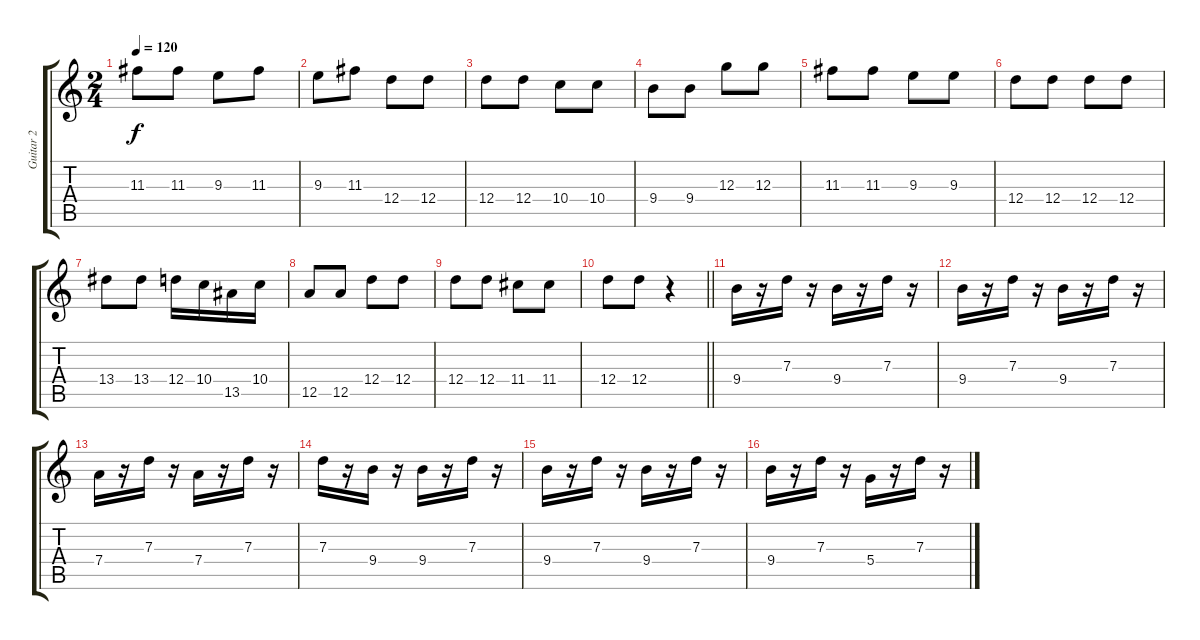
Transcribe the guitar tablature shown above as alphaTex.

\track ("Guitar 2" "Guitar 2") {instrument electricguitarmuted}
\staff {score tabs}
\tuning (E4 B3 G3 D3 A2 E2) {hide}
\ts (2 4)
\tempo 120
\clef g2
\ks c
11.3.8{dy f} 11.3.8 9.3.8 11.3.8 |
9.3.8 11.3.8 12.4.8 12.4.8 |
12.4.8 12.4.8 10.4.8 10.4.8 |
9.4.8 9.4.8 12.3.8 12.3.8 |
11.3.8 11.3.8 9.3.8 9.3.8 |
12.4.8 12.4.8 12.4.8 12.4.8 |
13.4.8 13.4.8 12.4.16 10.4.16 13.5.16 10.4.16 |
12.5.8 12.5.8 12.4.8 12.4.8 |
12.4.8 12.4.8 11.4.8 11.4.8 |
\barLineRight lightlight
12.4.8 12.4.8 r.4 |
9.4.16 r.16 7.3.16 r.16 9.4.16 r.16 7.3.16 r.16 |
9.4.16 r.16 7.3.16 r.16 9.4.16 r.16 7.3.16 r.16 |
7.4.16 r.16 7.3.16 r.16 7.4.16 r.16 7.3.16 r.16 |
7.3.16 r.16 9.4.16 r.16 9.4.16 r.16 7.3.16 r.16 |
9.4.16 r.16 7.3.16 r.16 9.4.16 r.16 7.3.16 r.16 |
9.4.16 r.16 7.3.16 r.16 5.4.16 r.16 7.3.16 r.16
